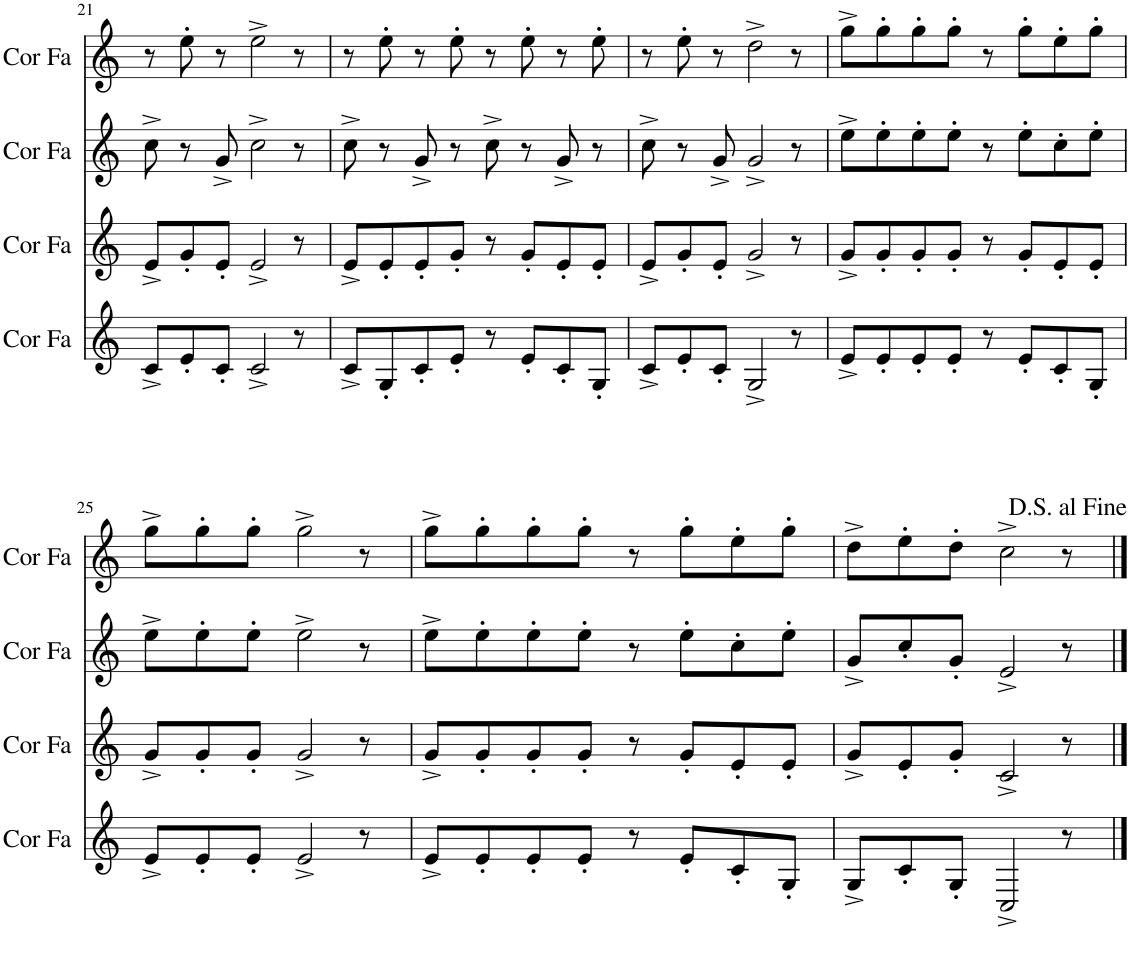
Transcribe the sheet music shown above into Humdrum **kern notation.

**kern	**kern	**kern	**kern
*part4	*part3	*part2	*part1
*staff4	*staff3	*staff2	*staff1
*I"Cor en Fa	*I"Cor en Fa	*I"Cor en Fa	*I"Cor en Fa
*I'Cor Fa	*I'Cor Fa	*I'Cor Fa	*I'Cor Fa
!!LO:PB:g=z
*clefG2	*clefG2	*clefG2	*clefG2
*Trd4c7	*Trd4c7	*Trd4c7	*Trd4c7
*k[]	*k[]	*k[]	*k[]
*M4/4	*M4/4	*M4/4	*M4/4
=21	=21	=21	=21
8c^/L	8e^/L	8cc^\	8r
8e'/	8g'/	8r	8ee'\
8c'/J	8e'/J	8g^/	8r
2c^/	2e^/	2cc^\	2ee^\
8r	8r	8r	8r
=22	=22	=22	=22
8c^/L	8e^/L	8cc^\	8r
8G'/	8e'/	8r	8ee'\
8c'/	8e'/	8g^/	8r
8e'/J	8g'/J	8r	8ee'\
8r	8r	8cc^\	8r
8e'/L	8g'/L	8r	8ee'\
8c'/	8e'/	8g^/	8r
8G'/J	8e'/J	8r	8ee'\
=23	=23	=23	=23
8c^/L	8e^/L	8cc^\	8r
8e'/	8g'/	8r	8ee'\
8c'/J	8e'/J	8g^/	8r
2G^/	2g^/	2g^/	2dd^\
8r	8r	8r	8r
=24	=24	=24	=24
8e^/L	8g^/L	8ee^\L	8gg^\L
8e'/	8g'/	8ee'\	8gg'\
8e'/	8g'/	8ee'\	8gg'\
8e'/J	8g'/J	8ee'\J	8gg'\J
8r	8r	8r	8r
8e'/L	8g'/L	8ee'\L	8gg'\L
8c'/	8e'/	8cc'\	8ee'\
8G'/J	8e'/J	8ee'\J	8gg'\J
!!LO:LB:g=z
=25	=25	=25	=25
8e^/L	8g^/L	8ee^\L	8gg^\L
8e'/	8g'/	8ee'\	8gg'\
8e'/J	8g'/J	8ee'\J	8gg'\J
2e^/	2g^/	2ee^\	2gg^\
8r	8r	8r	8r
=26	=26	=26	=26
8e^/L	8g^/L	8ee^\L	8gg^\L
8e'/	8g'/	8ee'\	8gg'\
8e'/	8g'/	8ee'\	8gg'\
8e'/J	8g'/J	8ee'\J	8gg'\J
8r	8r	8r	8r
8e'/L	8g'/L	8ee'\L	8gg'\L
8c'/	8e'/	8cc'\	8ee'\
8G'/J	8e'/J	8ee'\J	8gg'\J
=27	=27	=27	=27
8G^/L	8g^/L	8g^/L	8dd^\L
8c'/	8e'/	8cc'/	8ee'\
8G'/J	8g'/J	8g'/J	8dd'\J
2C^/	2c^/	2e^/	2cc^\
8r	8r	8r	8r
==	==	==	==
*-	*-	*-	*-
